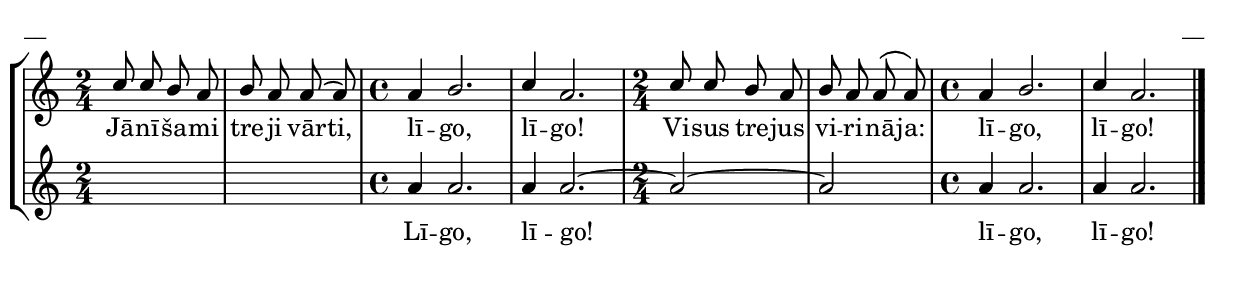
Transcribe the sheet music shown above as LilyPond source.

\version "2.13.16"
%\header {
%    title = "Jānīšami treji vārti"
%}
\paper {
line-width = 20\cm
left-margin = 0.4\cm
between-system-padding = 0.1\cm
between-system-space = 0.1\cm
}
\layout {
indent = #0
ragged-last = ##f
}

voiceA = \transpose e a { \relative c' {
\clef "treble"
\key e \minor
\time 2/4
g'8 g fis e | fis8 e e\( e\)
\time 4/4
e4 fis2. | g4 e2.
\time 2/4
g8 g fis e | fis8 e e\( e\)
\time 4/4
e4 fis2. | g4 e2. 
\bar "|."
} }

lyricA = \lyricmode {
Jā -- nī -- ša -- mi tre -- ji vār -- ti, lī -- go, lī -- go!
Vi -- sus tre -- jus vi -- ri -- nā -- ja: lī -- go, lī -- go!
} 

lyricB = \lyricmode {
Lī -- go, lī -- go! lī -- go, lī -- go!
} 

voiceB = \transpose e a { \relative c' {
\clef "treble"
\key e \minor
\time 2/4
s2 | s2
\time 4/4
e4 e2. | e4 e2.~
\time 2/4
e2~ | e2
\time 4/4
e4 e2. | e4 e2.
\bar "|."
} }


fullScore = <<
\new StaffGroup <<
\new Staff {
<<
\new Voice = "voiceA" { \voiceOne \autoBeamOff \voiceA }
\lyricsto "voiceA" \new Lyrics \lyricA
>>
}
\new Staff {
<<
\new Voice = "voiceB" { \voiceOne \autoBeamOff \voiceB }
\lyricsto "voiceB" \new Lyrics \lyricB
>>
}
>>
>>

\score {
\fullScore
\header { piece = "__" opus = "__" }
}
\markup { \with-color #(x11-color 'white) \sans \smaller "__" }
\score {
\unfoldRepeats
\fullScore
\midi {
\context { \Staff \remove "Staff_performer" }
\context { \Voice \consists "Staff_performer" }
}
}


